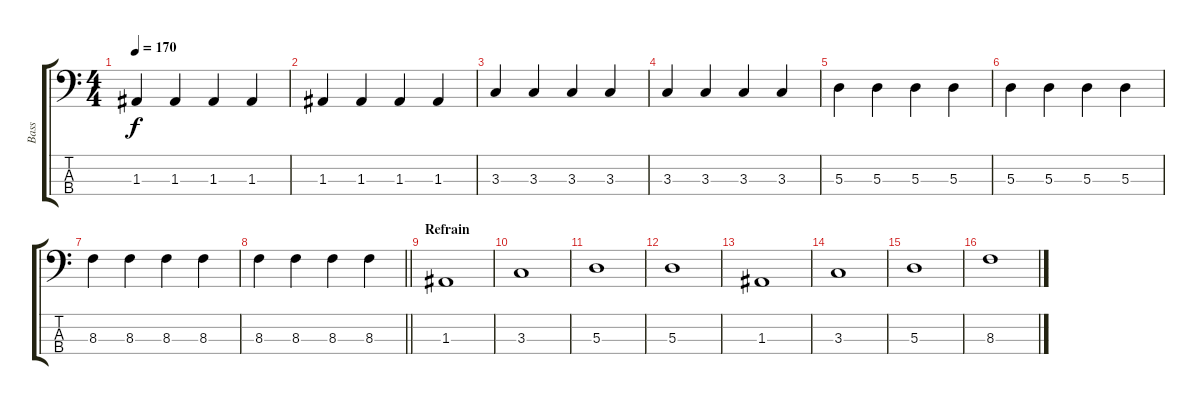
\track ("Bass" "Bass") {instrument electricbassfinger}
\staff {score tabs}
\tuning (G2 D2 A1 E1) {hide}
\ts (4 4)
\tempo 170
\clef f4
\ks c
1.3.4{dy f} 1.3.4 1.3.4 1.3.4 |
1.3.4 1.3.4 1.3.4 1.3.4 |
3.3.4 3.3.4 3.3.4 3.3.4 |
3.3.4 3.3.4 3.3.4 3.3.4 |
5.3.4 5.3.4 5.3.4 5.3.4 |
5.3.4 5.3.4 5.3.4 5.3.4 |
8.3.4 8.3.4 8.3.4 8.3.4 |
\barLineRight lightlight
8.3.4 8.3.4 8.3.4 8.3.4 |
\section ("" "Refrain")
1.3.1 |
3.3.1 |
5.3.1 |
5.3.1 |
1.3.1 |
3.3.1 |
5.3.1 |
8.3.1
